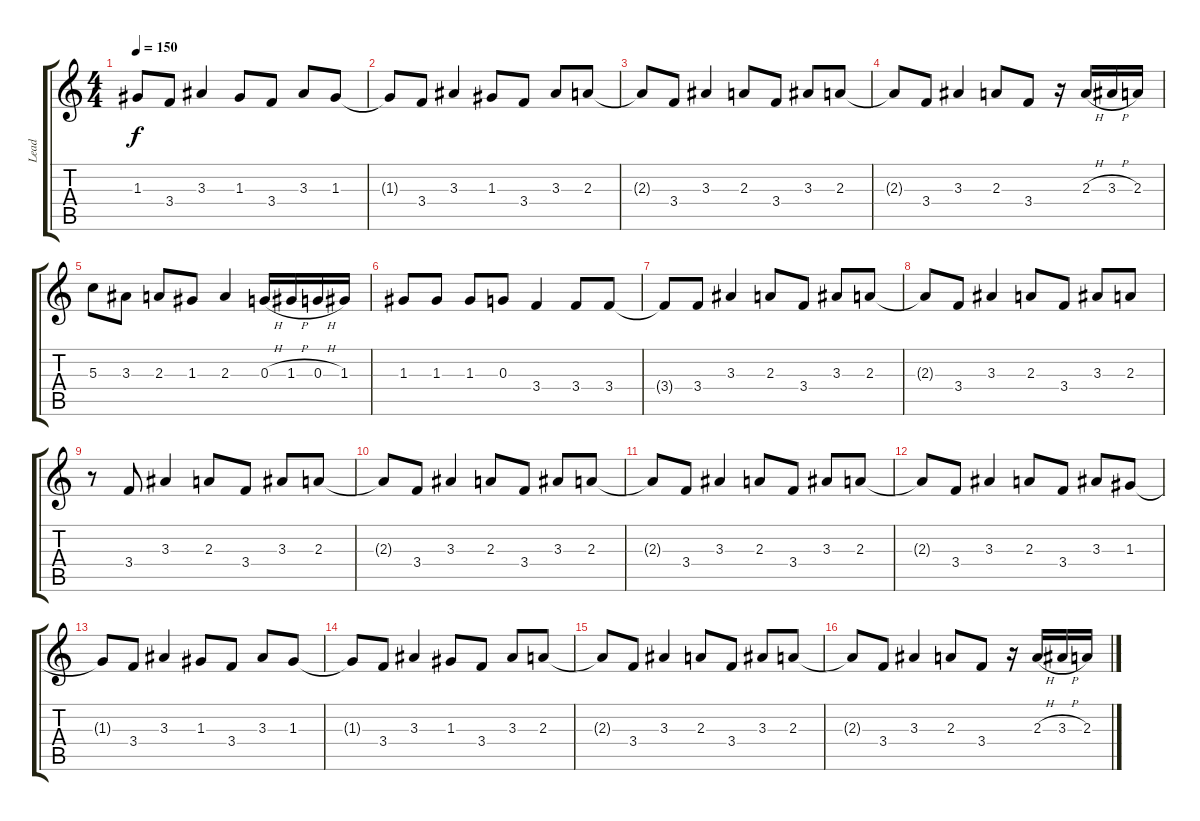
\track ("Lead" "Lead") {instrument distortionguitar}
\staff {score tabs}
\tuning (E4 B3 G3 D3 A2 E2) {hide}
\ts (4 4)
\tempo 150
\clef g2
\ks c
1.3{t}.8{dy f} 3.4.8 3.3.4 1.3.8 3.4.8 3.3.8 1.3.8 |
1.3{t}.8 3.4.8 3.3.4 1.3.8 3.4.8 3.3.8 2.3.8 |
2.3{t}.8 3.4.8 3.3.4 2.3.8 3.4.8 3.3.8 2.3.8 |
2.3{t}.8 3.4.8 3.3.4 2.3.8 3.4.8 r.16 2.3{h}.16 3.3{h}.16 2.3.16 |
5.3.8 3.3.8 2.3.8 1.3.8 2.3.4 0.3{h}.16 1.3{h}.16 0.3{h}.16 1.3.16 |
1.3.8 1.3.8 1.3.8 0.3.8 3.4.4 3.4.8 3.4.8 |
3.4{t}.8 3.4.8 3.3.4 2.3.8 3.4.8 3.3.8 2.3.8 |
2.3{t}.8 3.4.8 3.3.4 2.3.8 3.4.8 3.3.8 2.3.8 |
r.8 3.4.8 3.3.4 2.3.8 3.4.8 3.3.8 2.3.8 |
2.3{t}.8 3.4.8 3.3.4 2.3.8 3.4.8 3.3.8 2.3.8 |
2.3{t}.8 3.4.8 3.3.4 2.3.8 3.4.8 3.3.8 2.3.8 |
2.3{t}.8 3.4.8 3.3.4 2.3.8 3.4.8 3.3.8 1.3.8 |
1.3{t}.8 3.4.8 3.3.4 1.3.8 3.4.8 3.3.8 1.3.8 |
1.3{t}.8 3.4.8 3.3.4 1.3.8 3.4.8 3.3.8 2.3.8 |
2.3{t}.8 3.4.8 3.3.4 2.3.8 3.4.8 3.3.8 2.3.8 |
2.3{t}.8 3.4.8 3.3.4 2.3.8 3.4.8 r.16 2.3{h}.16 3.3{h}.16 2.3.16
